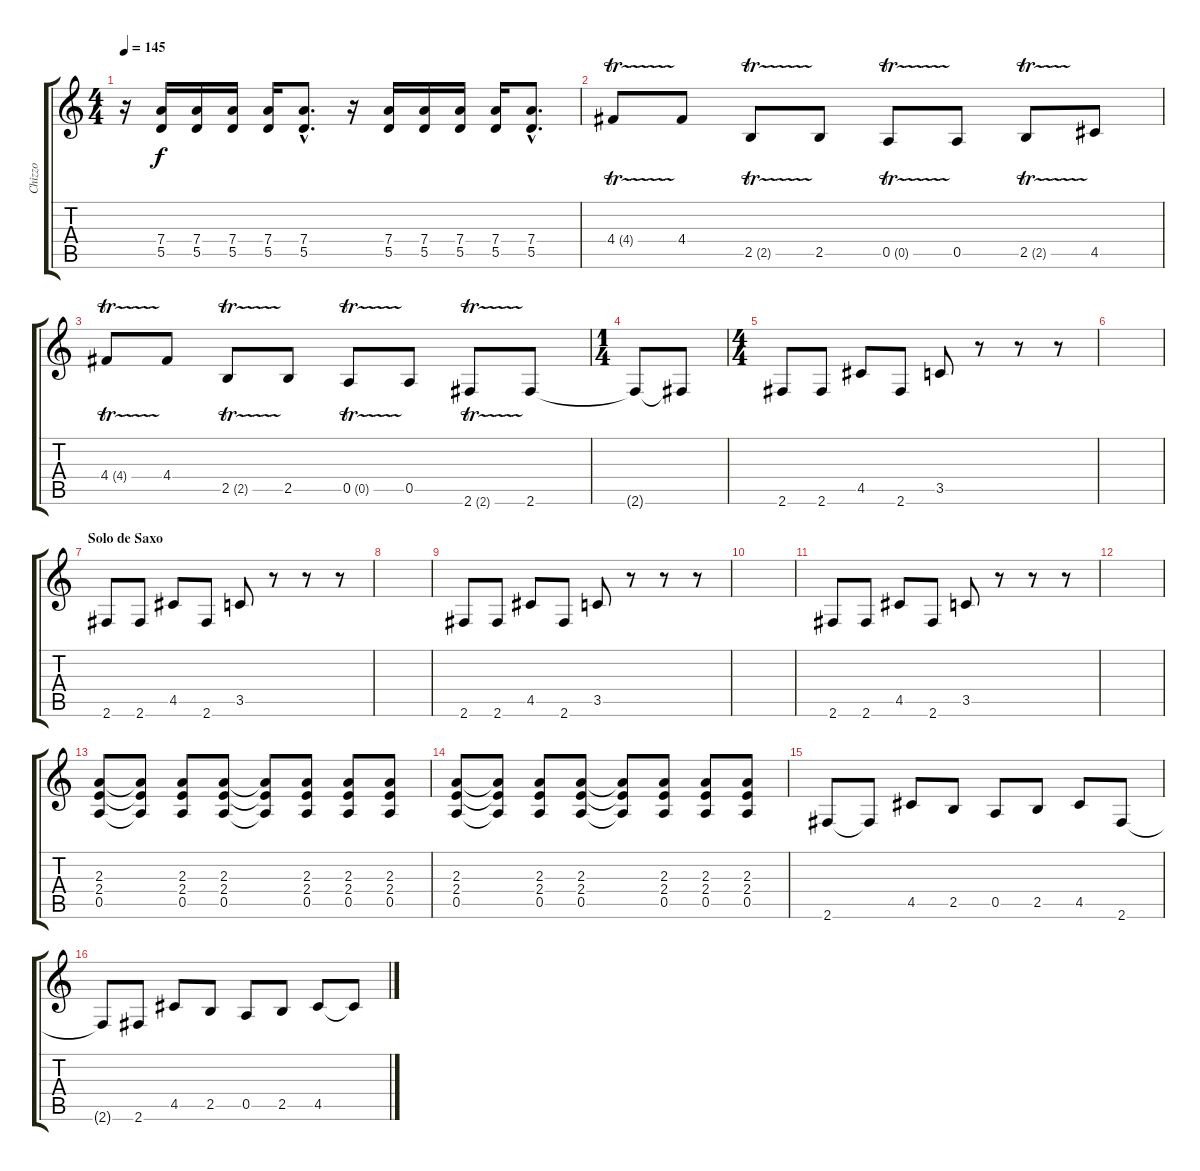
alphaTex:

\track ("Chizzo" "Chizzo") {instrument distortionguitar}
\staff {score tabs}
\tuning (E4 B3 G3 D3 A2 E2) {hide}
\ts (4 4)
\tempo 145
\clef g2
\ks c
r.16{dy f} (7.4 5.5).16 (7.4 5.5).16 (7.4 5.5).16 (7.4 5.5).16 (7.4{hac} 5.5{hac}).8{d} r.16 (7.4 5.5).16 (7.4 5.5).16 (7.4 5.5).16 (7.4 5.5).16 (7.4{hac} 5.5{hac}).8{d} |
4.4{tr (4 16)}.8 4.4.8 2.5{tr (2 16)}.8 2.5.8 0.5{tr (0 16)}.8 0.5.8 2.5{tr (2 16)}.8 4.5.8 |
4.4{tr (4 16)}.8 4.4.8 2.5{tr (2 16)}.8 2.5.8 0.5{tr (0 16)}.8 0.5.8 2.6{tr (2 16)}.8 2.6.8 |
\ts (1 4)
2.6{t}.8 2.6{t}.8 |
\ts (4 4)
2.6.8 2.6.8 4.5.8 2.6.8 3.5.8 r.8 r.8 r.8 |
|
\section ("" "Solo de Saxo")
2.6.8 2.6.8 4.5.8 2.6.8 3.5.8 r.8 r.8 r.8 |
|
2.6.8 2.6.8 4.5.8 2.6.8 3.5.8 r.8 r.8 r.8 |
|
2.6.8 2.6.8 4.5.8 2.6.8 3.5.8 r.8 r.8 r.8 |
|
(2.3 2.4 0.5).8 (2.3{t} 2.4{t} 0.5{t}).8 (2.3 2.4 0.5).8 (2.3 2.4 0.5).8 (2.3{t} 2.4{t} 0.5{t}).8 (2.3 2.4 0.5).8 (2.3 2.4 0.5).8 (2.3 2.4 0.5).8 |
(2.3 2.4 0.5).8 (2.3{t} 2.4{t} 0.5{t}).8 (2.3 2.4 0.5).8 (2.3 2.4 0.5).8 (2.3{t} 2.4{t} 0.5{t}).8 (2.3 2.4 0.5).8 (2.3 2.4 0.5).8 (2.3 2.4 0.5).8 |
2.6.8 2.6{t}.8 4.5.8 2.5.8 0.5.8 2.5.8 4.5.8 2.6.8 |
2.6{t}.8 2.6.8 4.5.8 2.5.8 0.5.8 2.5.8 4.5.8 4.5{t}.8
